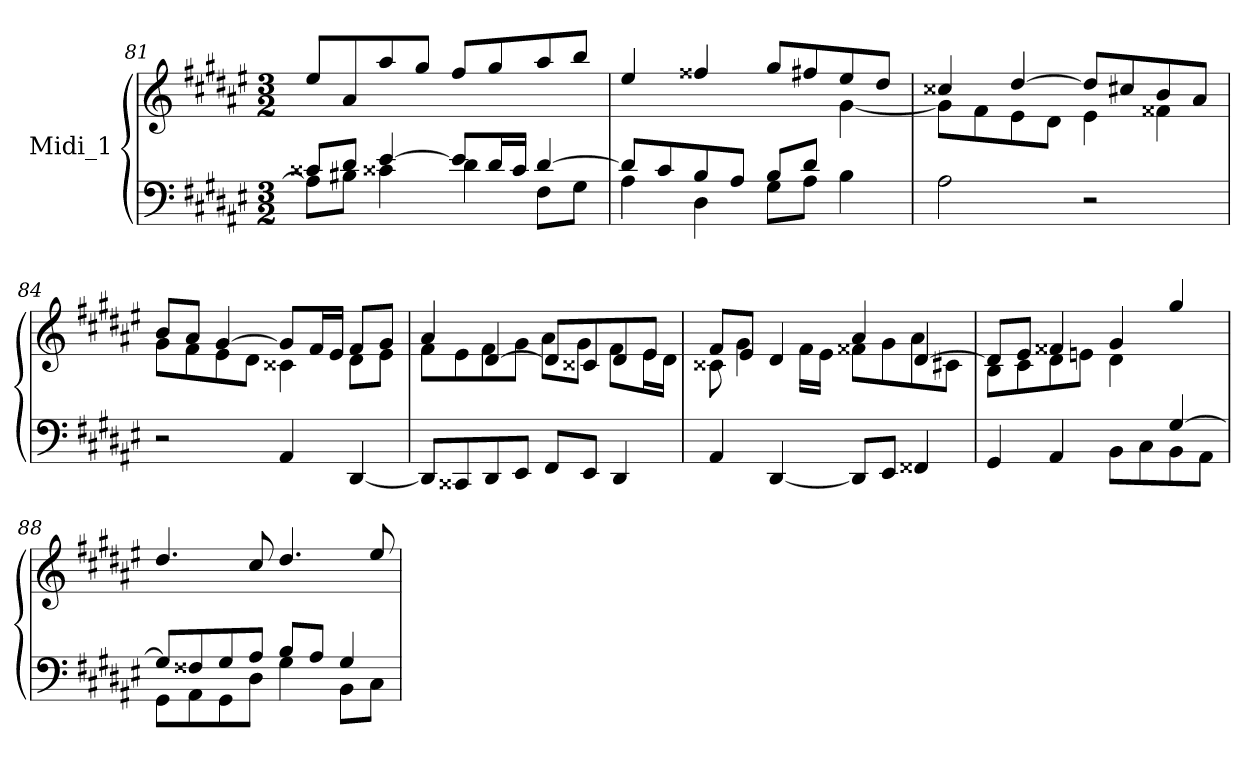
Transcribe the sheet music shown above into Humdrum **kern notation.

**kern	**kern
*part1	*part1
*staff2	*staff1
*I"Midi_1	*
*clefF4	*clefG2
*k[f#c#g#d#a#e#]	*k[f#c#g#d#a#e#]
*F#:	*F#:
*M3/2	*M3/2
=81	=81
*^	*
8c##X/L	8A#\L]	8ee#/L
8d#/J	8B#X\J	8a#/
[4e#/	4c##X\	8aa#/
.	.	8gg#/J
8e#/L]	4d#\	8ff#/L
16d#/L	.	8gg#/
16c##/JJ	.	.
[4d#/	8F#\L	8aa#/
.	8G#\J	8bb/J
!!LO:LB:g=z
=82	=82	=82
*	*	*^
8d#/L]	4A#\	4ee#/	2.ryy
8c#/	.	.	.
8B/	4D#\	4ff##X/	.
8A#/J	.	.	.
8B/L	8G#\L	8gg#/L	.
8d#/J	8A#\J	8ff#X/	.
4ryy	4B\	8ee#/	[4g#\
.	.	8dd#/J	.
*v	*v	*	*
=83	=83	=83
2A#\	4cc##X/	8g#\L]
.	.	8f#\
.	[4dd#/	8e#\
.	.	8d#\J
2r	8dd#/L]	4e#\
.	8cc#X/	.
.	8b/	4f##X\
.	8a#/J	.
=84	=84	=84
2r	8b/L	8g#\L
.	8a#/J	8f#\
.	[4g#/	8e#\
.	.	8d#\J
4AA#/	8g#/L]	4c##X\
.	16f#/L	.
.	16e#/JJ	.
[4DD#/	8f#/L	8d#\L
.	8g#/J	8e#\J
!!LO:LB:g=z	!!
=85	=85	=85
8DD#/L]	4a#/	8f#\L
8CC##X/	.	8e#\
8DD#/	[4d#/	8f#\
8EE#/J	.	8g#\J
8FF#/L	8d#/L]	8a#\L
8EE#/J	8c##X/	8g#\J
4DD#/	8d#/	8f#\L
.	8e#/J	16e#\L
.	.	16d#\JJ
=86	=86	=86
4AA#/	8f#/L	8c##X\
.	8e#/J	4g#\
[4DD#/	4d#/	.
.	.	16f#\LL
.	.	16e#\JJ
8DD#/L]	4a#/	8f##X\L
8EE#/J	.	8g#\
4FF##X/	[4d#/	8a#\
.	.	8c#X\J
=87	=87	=87
*^	*	*
2.ryy	4GG#/	8d#/L]	8B\L
.	.	8e#/J	8c#\
.	4AA#/	4f##X/	8d#\
.	.	.	8en\J
.	8BB\L	4g#/	4d#\
.	8C#\	.	.
[4G#/	8BB\	4gg#/	4ryy
.	8AA#\J	.	.
*	*	*v	*v
!!LO:PB:g=z
=88	=88	=88
8G#/L]	8GG#\L	4.dd#/
8F##X/	8AA#\	.
8G#/	8GG#\	.
8A#/J	8D#\J	8cc#/
8B/L	4G#\	4.dd#/
8A#/J	.	.
4G#/	8BB\L	.
.	8C#\J	8ee#/
*v	*v	*
=	=
*-	*-
